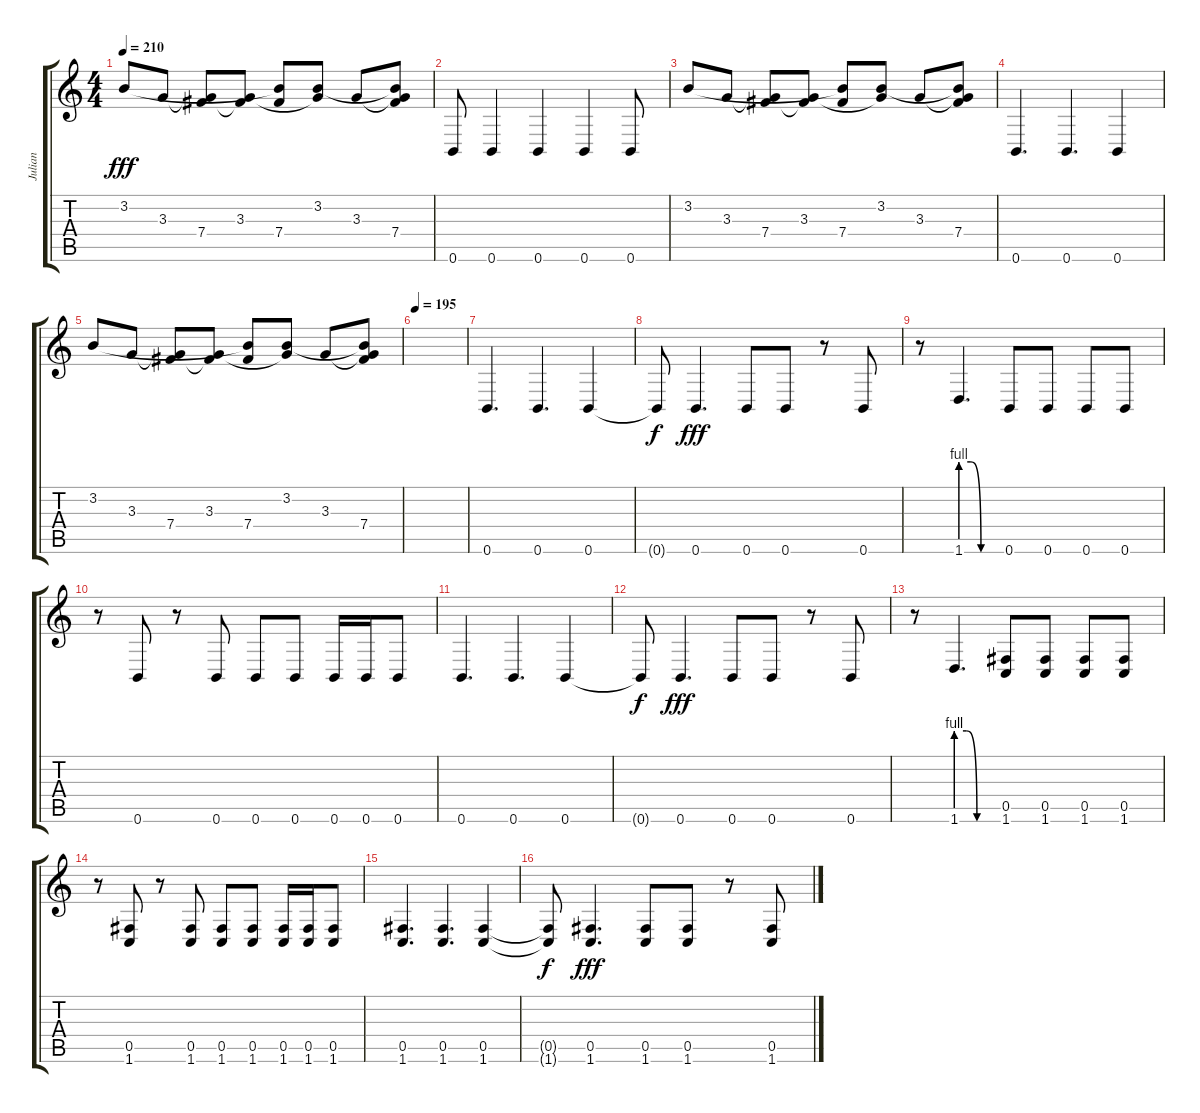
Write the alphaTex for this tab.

\track ("Julian" "Julian") {instrument overdrivenguitar}
\staff {score tabs}
\tuning (Db4 Ab3 E3 B2 Gb2 B1) {hide}
\ts (4 4)
\tempo 210
\clef g2
\ks c
3.2.8{dy fff} 3.3.8 (3.3{t} 7.4).8 (3.3 7.4{t}).8 (3.2{t} 7.4).8 (3.2 3.3{t}).8 3.3.8 (3.2{t} 3.3{t} 7.4).8 |
0.6.8 0.6.4 0.6.4 0.6.4 0.6.8 |
3.2.8 3.3.8 (3.3{t} 7.4).8 (3.3 7.4{t}).8 (3.2{t} 7.4).8 (3.2 3.3{t}).8 3.3.8 (3.2{t} 3.3{t} 7.4).8 |
0.6.4{d} 0.6.4{d} 0.6.4 |
3.2.8 3.3.8 (3.3{t} 7.4).8 (3.3 7.4{t}).8 (3.2{t} 7.4).8 (3.2 3.3{t}).8 3.3.8 (3.2{t} 3.3{t} 7.4).8 |
\tempo 195
|
0.6.4{d} 0.6.4{d} 0.6.4 |
0.6{t}.8{dy f} 0.6.4{d dy fff} 0.6.8 0.6.8 r.8 0.6.8 |
r.8 1.6{be (custom 0 4 15 4 30 0 60 0)}.4{d} 0.6.8 0.6.8 0.6.8 0.6.8 |
r.8 0.6.8 r.8 0.6.8 0.6.8 0.6.8 0.6.16 0.6.16 0.6.8 |
0.6.4{d} 0.6.4{d} 0.6.4 |
0.6{t}.8{dy f} 0.6.4{d dy fff} 0.6.8 0.6.8 r.8 0.6.8 |
r.8 1.6{be (custom 0 4 15 4 30 0 60 0)}.4{d} (0.5 1.6).8 (0.5 1.6).8 (0.5 1.6).8 (0.5 1.6).8 |
r.8 (0.5 1.6).8 r.8 (0.5 1.6).8 (0.5 1.6).8 (0.5 1.6).8 (0.5 1.6).16 (0.5 1.6).16 (0.5 1.6).8 |
(0.5 1.6).4{d} (0.5 1.6).4{d} (0.5 1.6).4 |
(0.5{t} 1.6{t}).8{dy f} (0.5 1.6).4{d dy fff} (0.5 1.6).8 (0.5 1.6).8 r.8 (0.5 1.6).8
